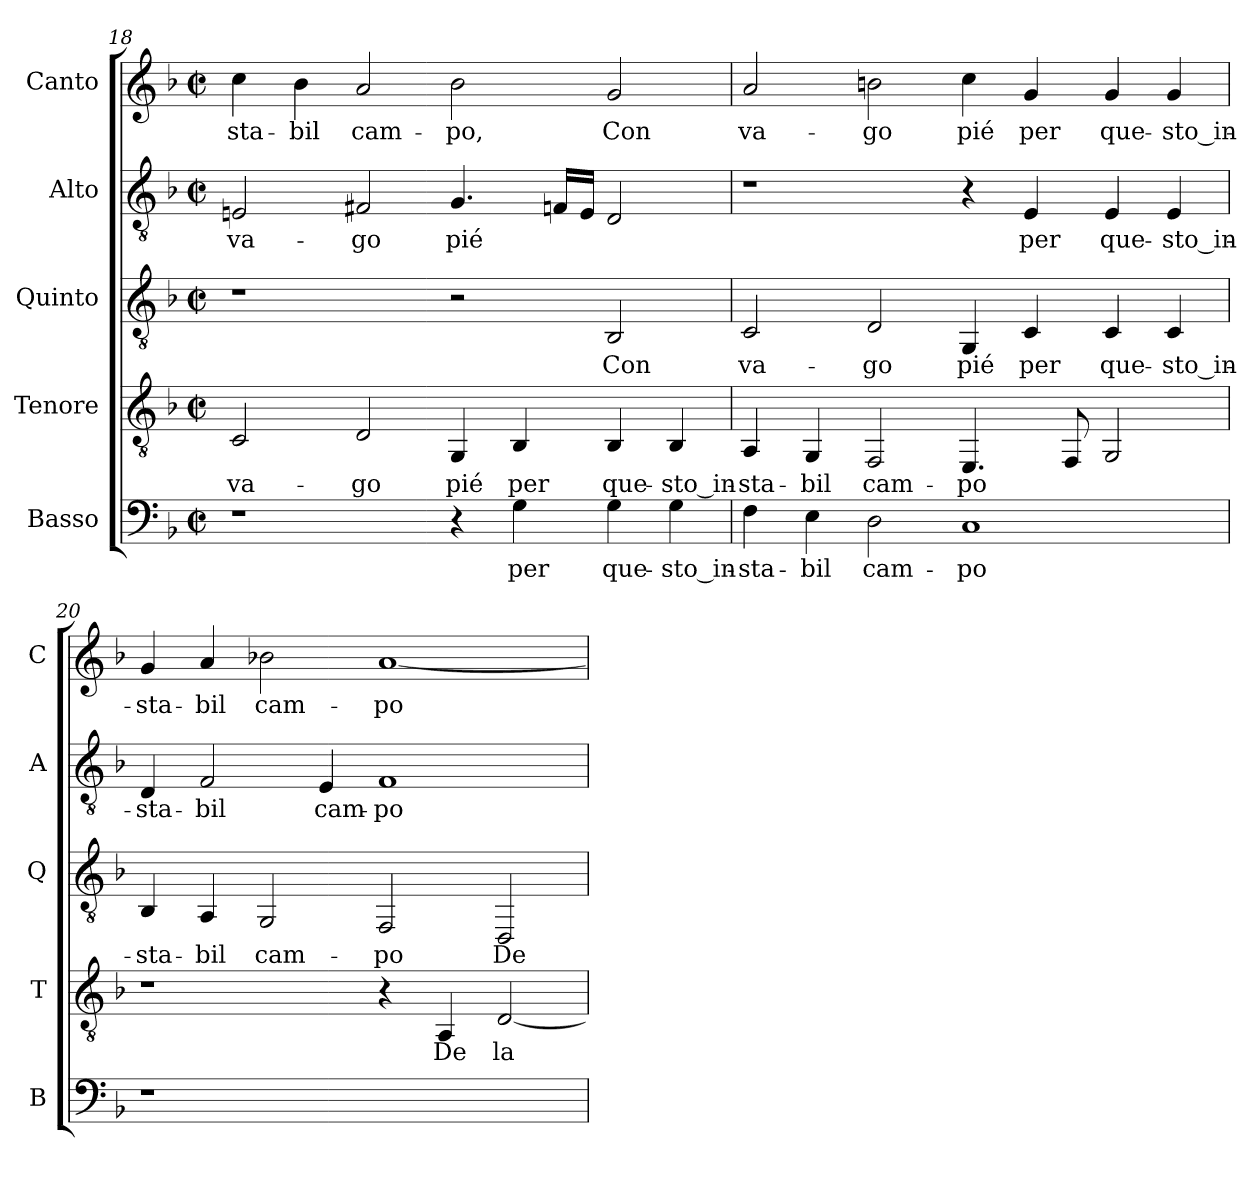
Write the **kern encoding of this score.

**kern	**text	**kern	**text	**kern	**text	**kern	**text	**kern	**text
*part5	*part5	*part4	*part4	*part3	*part3	*part2	*part2	*part1	*part1
*staff5	*staff5	*staff4	*staff4	*staff3	*staff3	*staff2	*staff2	*staff1	*staff1
*I"Basso	*	*I"Tenore	*	*I"Quinto	*	*I"Alto	*	*I"Canto	*
*I'B	*	*I'T	*	*I'Q	*	*I'A	*	*I'C	*
!!LO:LB:g=z
*clefF4	*	*clefGv2	*	*clefGv2	*	*clefGv2	*	*clefG2	*
*k[b-]	*	*k[b-]	*	*k[b-]	*	*k[b-]	*	*k[b-]	*
*F:	*	*F:	*	*F:	*	*F:	*	*F:	*
*M2/2	*	*M2/2	*	*M2/2	*	*M2/2	*	*M2/2	*
*met(c|)	*	*met(c|)	*	*met(c|)	*	*met(c|)	*	*met(c|)	*
=18	=18	=18	=18	=18	=18	=18	=18	=18	=18
!	!	!	!LO:LY:b:color=#000000	!	!	!	!	!	!
!	!	!	!	!	!	!	!LO:LY:b:color=#000000	!	!
!	!	!	!	!	!	!	!	!	!LO:LY:b:color=#000000
1r	.	2Ci/	va-	1r	.	2Eni/	va-	4cci\	-sta-
!	!	!	!	!	!	!	!	!	!LO:LY:b:color=#000000
.	.	.	.	.	.	.	.	4b-i\	-bil
!	!	!	!LO:LY:b:color=#000000	!	!	!	!	!	!
!	!	!	!	!	!	!	!LO:LY:b:color=#000000	!	!
!	!	!	!	!	!	!	!	!	!LO:LY:b:color=#000000
.	.	2Di/	-go	.	.	2F#Xi/	-go	2ai/	cam-
!	!	!	!LO:LY:b:color=#000000	!	!	!	!	!	!
!	!	!	!	!	!	!	!LO:LY:b:color=#000000	!	!
!	!	!	!	!	!	!	!	!	!LO:LY:b:color=#000000
4r	.	4GGi/	pié	2r	.	4.Gi/	pié	2b-i\	-po,
!	!LO:LY:b:color=#000000	!	!	!	!	!	!	!	!
!	!	!	!LO:LY:b:color=#000000	!	!	!	!	!	!
4Gi\	per	4BB-i/	per	.	.	.	.	.	.
.	.	.	.	.	.	16Fni/LL	.	.	.
.	.	.	.	.	.	16Ei/JJ	.	.	.
!	!LO:LY:b:color=#000000	!	!	!	!	!	!	!	!
!	!	!	!LO:LY:b:color=#000000	!	!	!	!	!	!
!	!	!	!	!	!LO:LY:b:color=#000000	!	!	!	!
!	!	!	!	!	!	!	!	!	!LO:LY:b:color=#000000
4Gi\	que-	4BB-i/	que-	2BB-i/	Con	2Di/	.	2gi/	Con
!	!LO:LY:b:color=#000000	!	!	!	!	!	!	!	!
!	!	!	!LO:LY:b:color=#000000	!	!	!	!	!	!
4Gi\	-sto_in-	4BB-i/	-sto_in-	.	.	.	.	.	.
=19	=19	=19	=19	=19	=19	=19	=19	=19	=19
!	!LO:LY:b:color=#000000	!	!	!	!	!	!	!	!
!	!	!	!LO:LY:b:color=#000000	!	!	!	!	!	!
!	!	!	!	!	!LO:LY:b:color=#000000	!	!	!	!
!	!	!	!	!	!	!	!	!	!LO:LY:b:color=#000000
4Fi\	-sta-	4AAi/	-sta-	2Ci/	va-	1r	.	2ai/	va-
!	!LO:LY:b:color=#000000	!	!	!	!	!	!	!	!
!	!	!	!LO:LY:b:color=#000000	!	!	!	!	!	!
4Ei\	-bil	4GGi/	-bil	.	.	.	.	.	.
!	!LO:LY:b:color=#000000	!	!	!	!	!	!	!	!
!	!	!	!LO:LY:b:color=#000000	!	!	!	!	!	!
!	!	!	!	!	!LO:LY:b:color=#000000	!	!	!	!
!	!	!	!	!	!	!	!	!	!LO:LY:b:color=#000000
2Di\	cam-	2FFi/	cam-	2Di/	-go	.	.	2bni\	-go
!	!LO:LY:b:color=#000000	!	!	!	!	!	!	!	!
!	!	!	!LO:LY:b:color=#000000	!	!	!	!	!	!
!	!	!	!	!	!LO:LY:b:color=#000000	!	!	!	!
!	!	!	!	!	!	!	!	!	!LO:LY:b:color=#000000
1Ci	-po	4.EEi/	-po	4GGi/	pié	4r	.	4cci\	pié
!	!	!	!	!	!LO:LY:b:color=#000000	!	!	!	!
!	!	!	!	!	!	!	!LO:LY:b:color=#000000	!	!
!	!	!	!	!	!	!	!	!	!LO:LY:b:color=#000000
.	.	.	.	4Ci/	per	4Ei/	per	4gi/	per
.	.	8FFi/	.	.	.	.	.	.	.
!	!	!	!	!	!LO:LY:b:color=#000000	!	!	!	!
!	!	!	!	!	!	!	!LO:LY:b:color=#000000	!	!
!	!	!	!	!	!	!	!	!	!LO:LY:b:color=#000000
.	.	2GGi/	.	4Ci/	que-	4Ei/	que-	4gi/	que-
!	!	!	!	!	!LO:LY:b:color=#000000	!	!	!	!
!	!	!	!	!	!	!	!LO:LY:b:color=#000000	!	!
!	!	!	!	!	!	!	!	!	!LO:LY:b:color=#000000
.	.	.	.	4Ci/	-sto_in-	4Ei/	-sto_in-	4gi/	-sto_in-
=20	=20	=20	=20	=20	=20	=20	=20	=20	=20
!LO:N:vis=1	!	!	!	!	!	!	!	!	!
!	!	!	!	!	!LO:LY:b:color=#000000	!	!	!	!
!	!	!	!	!	!	!	!LO:LY:b:color=#000000	!	!
!	!	!	!	!	!	!	!	!	!LO:LY:b:color=#000000
1r	.	1r	.	4BB-i/	-sta-	4Di/	-sta-	4gi/	-sta-
!	!	!	!	!	!LO:LY:b:color=#000000	!	!	!	!
!	!	!	!	!	!	!	!LO:LY:b:color=#000000	!	!
!	!	!	!	!	!	!	!	!	!LO:LY:b:color=#000000
.	.	.	.	4AAi/	-bil	2Fi/	-bil	4ai/	-bil
!	!	!	!	!	!LO:LY:b:color=#000000	!	!	!	!
!	!	!	!	!	!	!	!	!	!LO:LY:b:color=#000000
.	.	.	.	2GGi/	cam-	.	.	2b-Xi\	cam-
!	!	!	!	!	!	!	!LO:LY:b:color=#000000	!	!
.	.	.	.	.	.	4Ei/	cam-	.	.
!	!	!	!	!	!LO:LY:b:color=#000000	!	!	!	!
!	!	!	!	!	!	!	!LO:LY:b:color=#000000	!	!
!	!	!	!	!	!	!	!	!	!LO:LY:b:color=#000000
1ryy	.	4r	.	2FFi/	-po	1Fi	-po	[<1ai	-po
!	!	!	!LO:LY:b:color=#000000	!	!	!	!	!	!
.	.	4AAi/	De	.	.	.	.	.	.
!	!	!	!LO:LY:b:color=#000000	!	!	!	!	!	!
!	!	!	!	!	!LO:LY:b:color=#000000	!	!	!	!
.	.	[<2Di/	la	2DDi/	De	.	.	.	.
=	=	=	=	=	=	=	=	=	=
*-	*-	*-	*-	*-	*-	*-	*-	*-	*-
